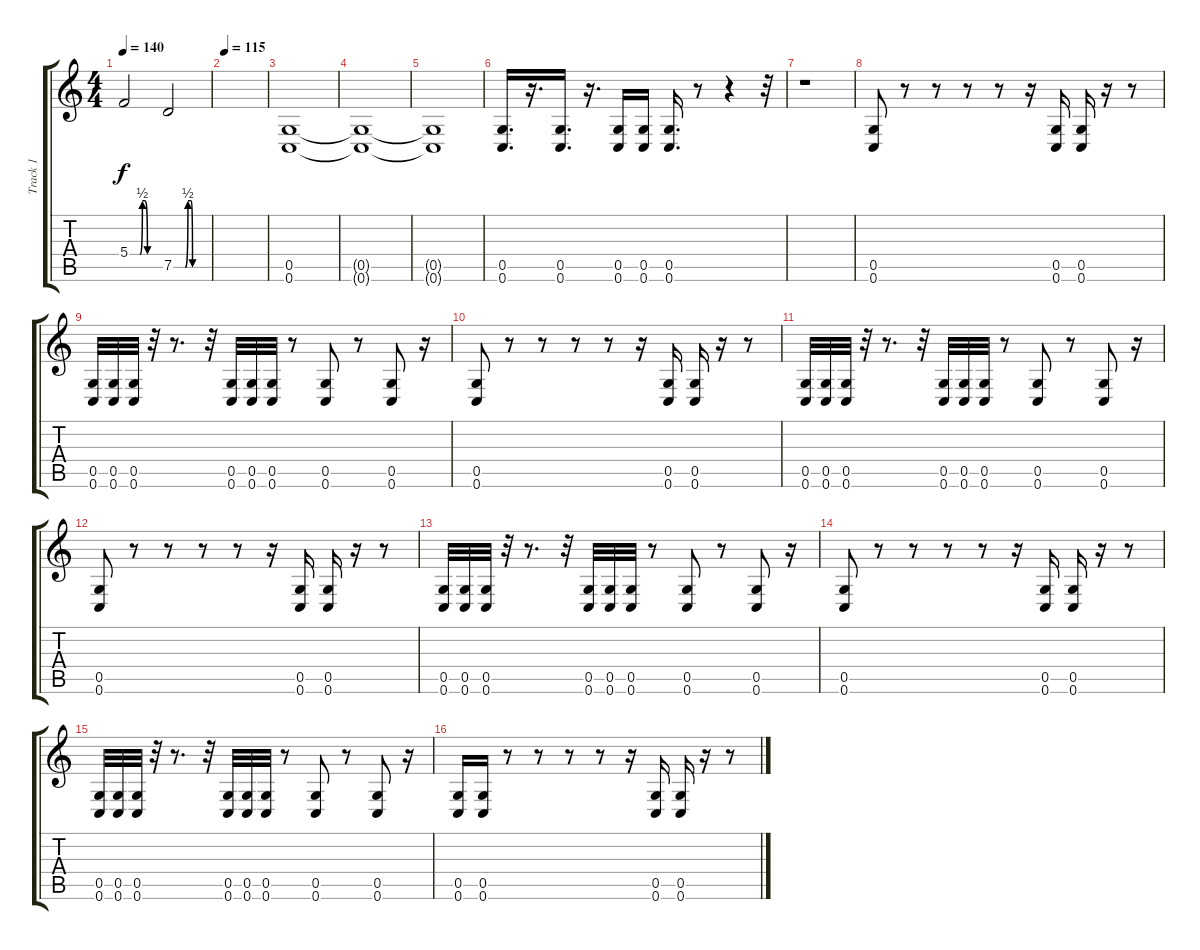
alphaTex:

\track ("Track 1" "Track 1") {instrument distortionguitar}
\staff {score tabs}
\tuning (D4 A3 F3 C3 G2 C2) {hide}
\ts (4 4)
\tempo 140
\clef g2
\ks c
5.4{be (custom 0 0 15 0 20 0 25 2 30 2 35 0 40 0 60 0)}.2{dy f} 7.5{be (custom 0 0 20 0 25 2 30 2 33 0 37 0 40 0 45 0 60 0)}.2 |
\tempo 115
|
(0.5 0.6).1 |
(0.5{t} 0.6{t}).1 |
(0.5{t} 0.6{t}).1 |
(0.5 0.6).16{d} r.16{d} (0.5 0.6).16{d} r.16{d} (0.5 0.6).16 (0.5 0.6).16 (0.5 0.6).16{d} r.8 r.4 r.32 |
r.1 |
(0.5 0.6).8 r.8 r.8 r.8 r.8 r.16 (0.5 0.6).16 (0.5 0.6).16 r.16 r.8 |
(0.5 0.6).32 (0.5 0.6).32 (0.5 0.6).32 r.32 r.8{d} r.32 (0.5 0.6).32 (0.5 0.6).32 (0.5 0.6).32 r.8 (0.5 0.6).8 r.8 (0.5 0.6).8 r.16 |
(0.5 0.6).8 r.8 r.8 r.8 r.8 r.16 (0.5 0.6).16 (0.5 0.6).16 r.16 r.8 |
(0.5 0.6).32 (0.5 0.6).32 (0.5 0.6).32 r.32 r.8{d} r.32 (0.5 0.6).32 (0.5 0.6).32 (0.5 0.6).32 r.8 (0.5 0.6).8 r.8 (0.5 0.6).8 r.16 |
(0.5 0.6).8 r.8 r.8 r.8 r.8 r.16 (0.5 0.6).16 (0.5 0.6).16 r.16 r.8 |
(0.5 0.6).32 (0.5 0.6).32 (0.5 0.6).32 r.32 r.8{d} r.32 (0.5 0.6).32 (0.5 0.6).32 (0.5 0.6).32 r.8 (0.5 0.6).8 r.8 (0.5 0.6).8 r.16 |
(0.5 0.6).8 r.8 r.8 r.8 r.8 r.16 (0.5 0.6).16 (0.5 0.6).16 r.16 r.8 |
(0.5 0.6).32 (0.5 0.6).32 (0.5 0.6).32 r.32 r.8{d} r.32 (0.5 0.6).32 (0.5 0.6).32 (0.5 0.6).32 r.8 (0.5 0.6).8 r.8 (0.5 0.6).8 r.16 |
(0.5 0.6).16 (0.5 0.6).16 r.8 r.8 r.8 r.8 r.16 (0.5 0.6).16 (0.5 0.6).16 r.16 r.8
